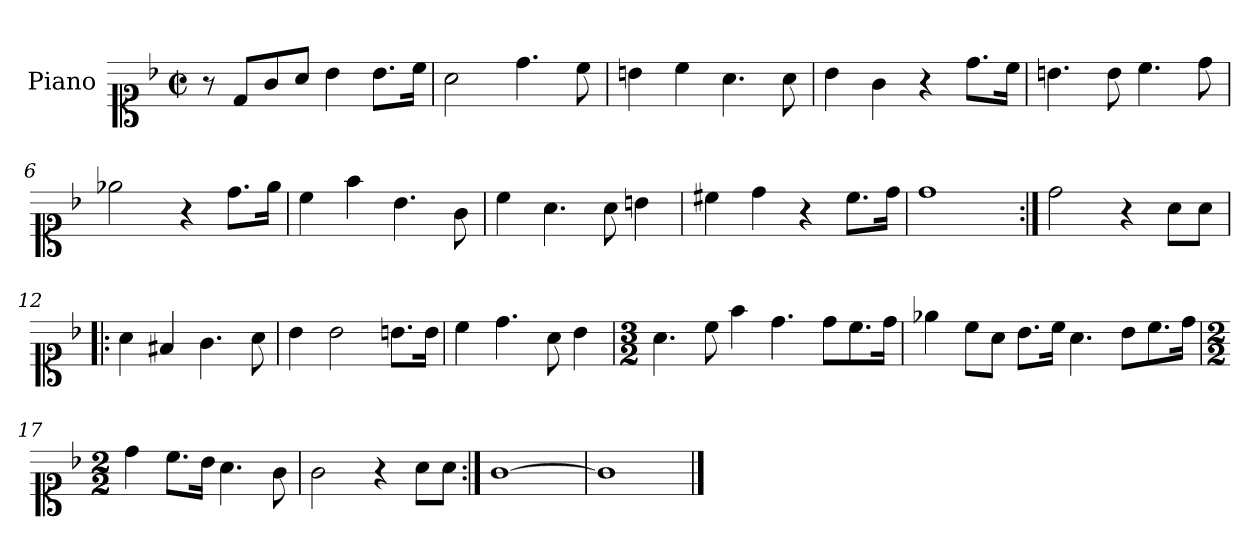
**kern
*part1
*staff1
*I"Piano
*I'Pno.
*clefC1
*k[b-]
*M2/2
*met(c|)
=1
8r
8d/L
8g/
8a/J
4b-\
8.b-\L
16cc\Jk
=2
2a\
4.dd\
8cc\
=3
4bn\
4cc\
4.a\
8a\
=4
4b-\
4g\
4r
8.dd\L
16cc\Jk
=5
4.bn\
8b\
4.cc\
8dd\
=6
2ee-X\
4r
8.dd\L
16ee-\Jk
=7
4cc\
4ff\
4.b-\
8g\
!!LO:LB:g=z
=8
4cc\
4.a\
8a\
4bn\
=9
4cc#X\
4dd\
4r
8.cc#\L
16dd\Jk
=10
1dd
=11:|!
2dd\
4r
8a\L
8a\J
=12!|:
4a\
4f#X/
4.g\
8a\
=13
4b-\
2b-\
8.bn\L
16b\Jk
=14
4cc\
4.dd\
8a\
4b-\
!!LO:LB:g=z
=15
*M3/2
4.a\
8cc\
4ff\
4.dd\
8dd\L
8.cc\
16dd\Jk
=16
4ee-X\
8cc\L
8a\J
8.b-\L
16cc\Jk
4.a\
8b-\L
8.cc\
16dd\Jk
=17
*M2/2
4dd\
8.cc\L
16b-\Jk
4.a\
8g\
=18
2g\
4r
8a\L
8a\J
=19:|!
[1g
=20
1g]
==
*-
